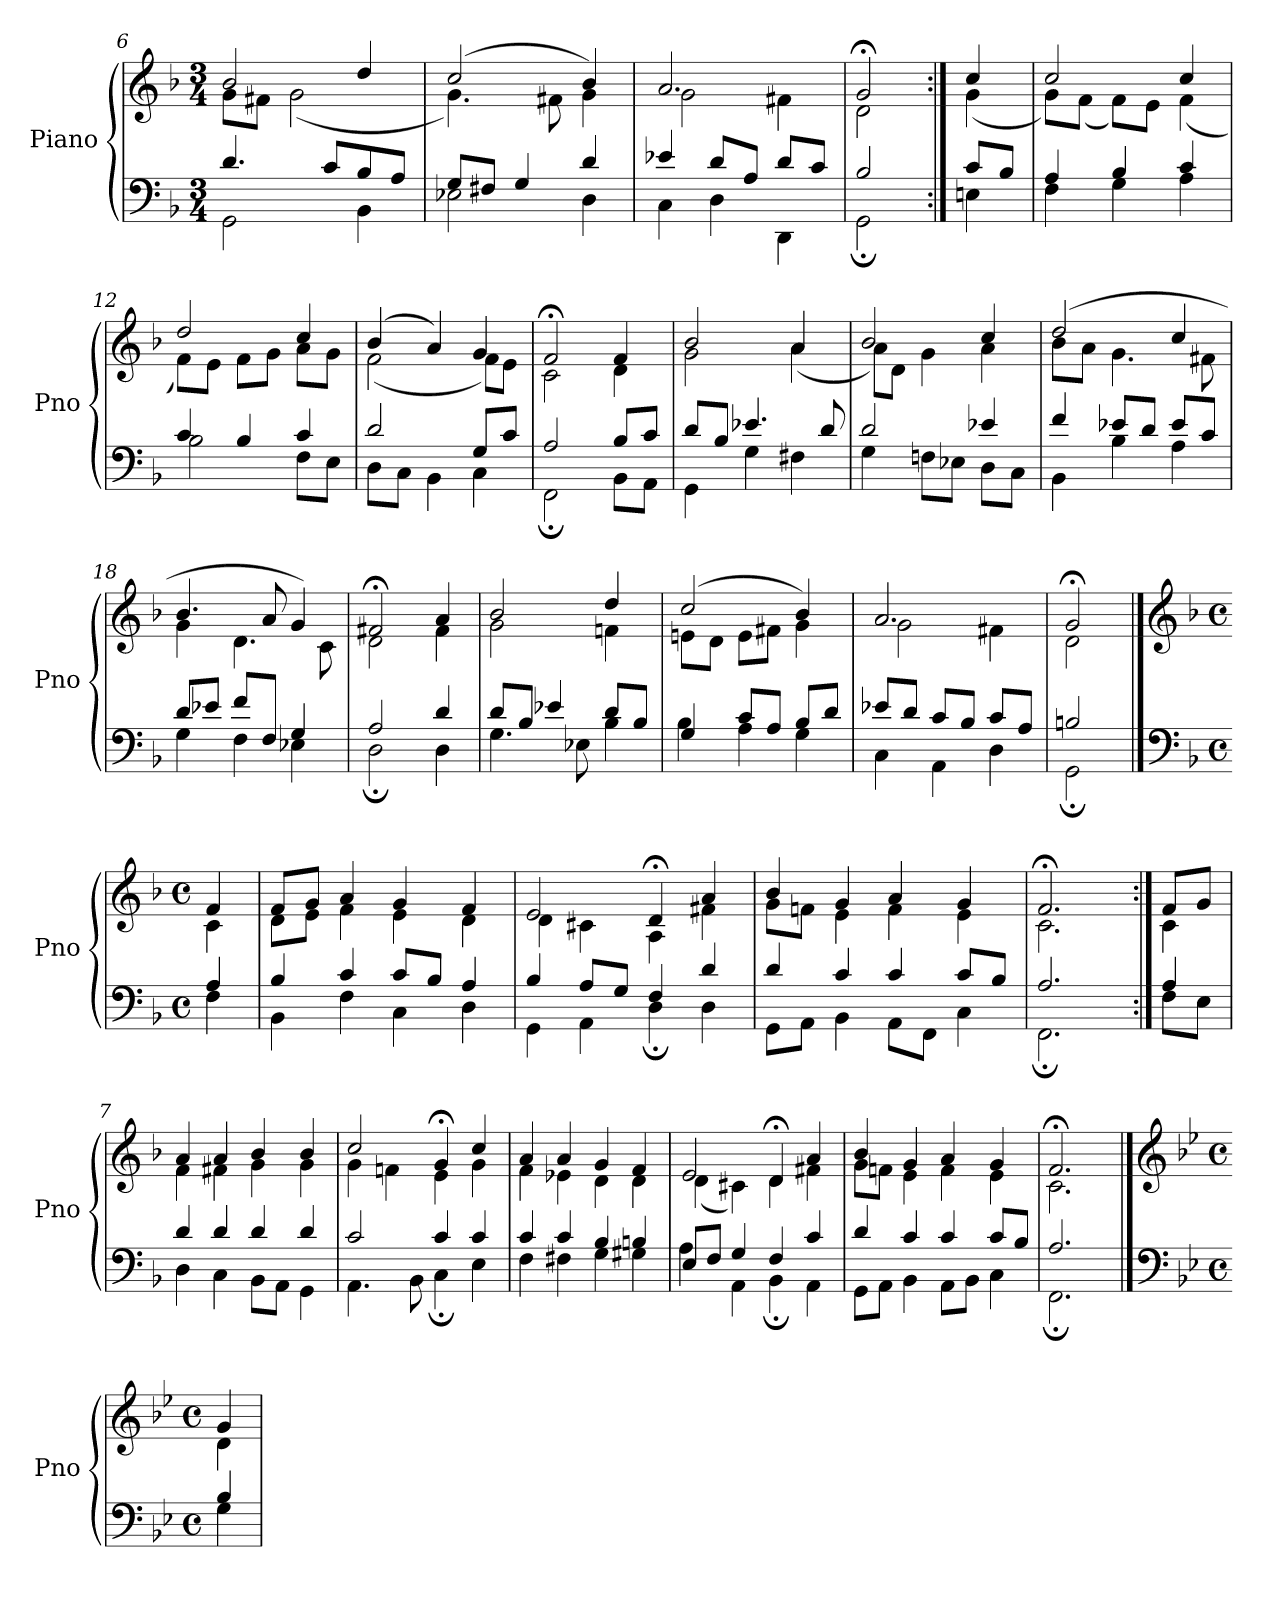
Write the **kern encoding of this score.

**kern	**kern
*part1	*part1
*staff2	*staff1
*I"Piano	*
*I'Pno	*
*clefF4	*clefG2
*k[b-]	*k[b-]
*M3/4	*M3/4
=6	=6
*^	*^
4.d/	2GG\	2b-/	8g\L
.	.	.	8f#X\J
.	.	.	(<2g\
8c/L	.	.	.
8B-/	4BB-\	4dd/	.
8A/J	.	.	.
=7	=7	=7	=7
8G/L	2E-X\	(>2cc/	4.g\)
8F#X/J	.	.	.
4G/	.	.	.
.	.	.	8f#X\
4d/	4D\	4b-/)	4g\
=8	=8	=8	=8
4e-X/	4C\	2.a/	2g\
8d/L	4D\	.	.
8A/J	.	.	.
8d/L	4DD\	.	4f#X\
8c/J	.	.	.
=9	=9	=9	=9
2B-/	2GG;\	2g;</	2d\
=10:|!	=10:|!	=10:|!	=10:|!
8c/L	4En\	4cc/	(<4g\
8B-/J	.	.	.
=11	=11	=11	=11
4A/	4F\	2cc/	8g\L)
.	.	.	(<8f\J
4B-/	4G\	.	8f\L)
.	.	.	8e\J
4c/	4A\	4cc/	(<4f\
=12	=12	=12	=12
4c/	2B-\	2dd/	8f\L)
.	.	.	8e\J
4B-/	.	.	8f\L
.	.	.	8g\J
4c/	8F\L	4cc/	8a\L
.	8E\J	.	8g\J
=13	=13	=13	=13
2d/	8D\L	(>4b-/	(<2f\
.	8C\J	.	.
.	4BB-\	4a/)	.
8G/L	4C\	4g/	8f\L)
8c/J	.	.	8e\J
=14	=14	=14	=14
2A/	2FF;\	2f;</	2c\
8B-/L	8BB-\L	4f/	4d\
8c/J	8AA\J	.	.
=15	=15	=15	=15
8d/L	4GG\	2b-/	2g\
8B-/J	.	.	.
4.e-X/	4G\	.	.
.	4F#X\	4a/	(<4a\
8d/	.	.	.
=16	=16	=16	=16
2d/	4G\	2b-/	8a\L)
.	.	.	8d\J
.	8Fn\L	.	4g\
.	8E-X\J	.	.
4e-X/	8D\L	4cc/	4a\
.	8C\J	.	.
=17	=17	=17	=17
4f/	4BB-\	(>2dd/	8b-\L
.	.	.	8a\J
8e-X/L	4B-\	.	4.g\
8d/J	.	.	.
8e-/L	4A\	4cc/	.
8c/J	.	.	8f#X\
=18	=18	=18	=18
8d/L	4G\	4.b-/	4g\
8e-X/J	.	.	.
8f/L	4F\	.	4.d\
8F/J	.	8a/	.
4G/	4E-X\	4g/)	.
.	.	.	8c\
=19	=19	=19	=19
2A/	2D;\	2f#X;</	2d\
4d/	4D\	4a/	4f#\
=20	=20	=20	=20
8d/L	4.G\	2b-/	2g\
8B-/J	.	.	.
4e-X/	.	.	.
.	8E-X\	.	.
8d/L	4B-\	4dd/	4fn\
8B-/J	.	.	.
=21	=21	=21	=21
4G/	4B-\	(>2cc/	8en\L
.	.	.	8d\J
8c/L	4A\	.	8e\L
8A/J	.	.	8f#X\J
8B-/L	4G\	4b-/)	4g\
8d/J	.	.	.
=22	=22	=22	=22
8e-X/L	4C\	2.a/	2g\
8d/J	.	.	.
8c/L	4AA\	.	.
8B-/J	.	.	.
8c/L	4D\	.	4f#X\
8A/J	.	.	.
=23	=23	=23	=23
2Bn/	2GG;\	2g;</	2d\
==1	==1	==1	==1
*clefF4	*	*clefG2	*
*k[b-]	*	*k[b-]	*
*M4/4	*	*M4/4	*
*met(c)	*	*met(c)	*
4A/	4F\	4f/	4c\
=2	=2	=2	=2
4B-/	4BB-\	8f/L	8d\L
.	.	8g/J	8e\J
4c/	4F\	4a/	4f\
8c/L	4C\	4g/	4e\
8B-/J	.	.	.
4A/	4D\	4f/	4d\
=3	=3	=3	=3
4B-/	4GG\	2e/	4d\
8A/L	4AA\	.	4c#X\
8G/J	.	.	.
4F/	4D;\	4d;</	4A\
4d/	4D\	4a/	4f#X\
=4	=4	=4	=4
4d/	8GG\L	4b-/	8g\L
.	8AA\J	.	8fn\J
4c/	4BB-\	4g/	4e\
4c/	8AA\L	4a/	4f\
.	8FF\J	.	.
8c/L	4C\	4g/	4e\
8B-/J	.	.	.
=5	=5	=5	=5
2.A/	2.FF;\	2.f;</	2.c\
=6:|!	=6:|!	=6:|!	=6:|!
4A/	8F\L	8f/L	4c\
.	8E\J	8g/J	.
=7	=7	=7	=7
4d/	4D\	4a/	4f\
4d/	4C\	4a/	4f#X\
4d/	8BB-\L	4b-/	4g\
.	8AA\J	.	.
4d/	4GG\	4b-/	4g\
=8	=8	=8	=8
2c/	4.AA\	2cc/	4g\
.	.	.	4fn\
.	8BB-\	.	.
4c/	4C;\	4g;</	4e\
4c/	4E\	4cc/	4g\
=9	=9	=9	=9
4c/	4F\	4a/	4f\
4c/	4F#X\	4a/	4e-X\
4B-/	4G\	4g/	4d\
4Bn/	4G#X\	4f/	4d\
=10	=10	=10	=10
8E/L	4A\	2e/	(<4d\
8F/J	.	.	.
4G/	4AA\	.	4c#X\)
4F/	4BB-;\	4d;</	4d\
4c/	4AA\	4a/	4f#X\
=11	=11	=11	=11
4d/	8GG\L	4b-/	8g\L
.	8AA\J	.	8fn\J
4c/	4BB-\	4g/	4e\
4c/	8AA\L	4a/	4f\
.	8BB-\J	.	.
8c/L	4C\	4g/	4e\
8B-/J	.	.	.
=12	=12	=12	=12
2.A/	2.FF;\	2.f;</	2.c\
==1	==1	==1	==1
*clefF4	*	*clefG2	*
*k[b-e-]	*	*k[b-e-]	*
*M4/4	*	*M4/4	*
*met(c)	*	*met(c)	*
4B-/	4G\	4g/	4d\
*v	*v	*	*
*	*v	*v
=	=
*-	*-
